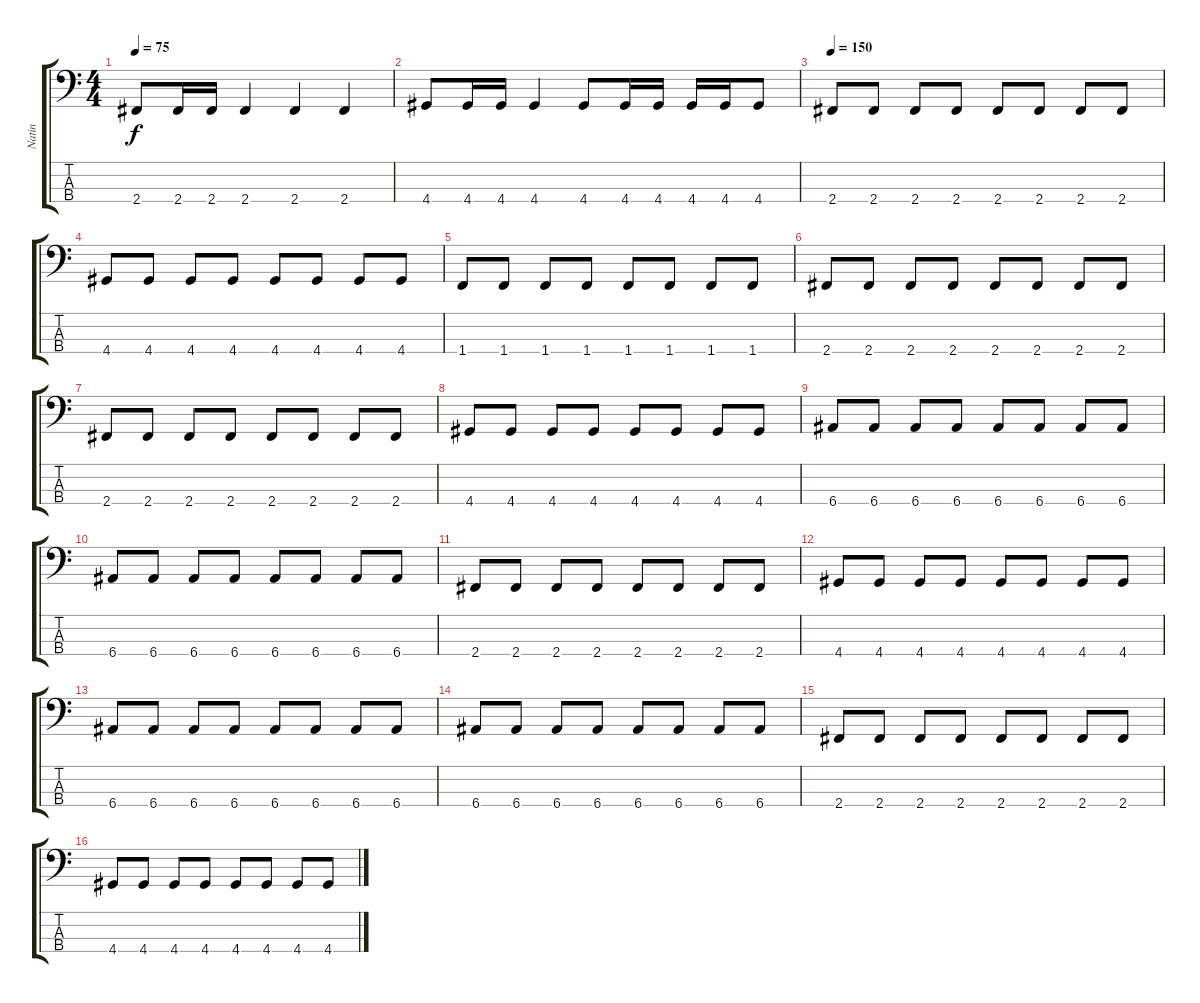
\track ("Natin" "Natin") {instrument electricbassfinger}
\staff {score tabs}
\tuning (G2 D2 A1 E1) {hide}
\ts (4 4)
\tempo 75
\clef f4
\ks c
2.4.8{dy f} 2.4.16 2.4.16 2.4.4 2.4.4 2.4.4 |
4.4.8 4.4.16 4.4.16 4.4.4 4.4.8 4.4.16 4.4.16 4.4.16 4.4.16 4.4.8 |
\tempo 150
2.4.8 2.4.8 2.4.8 2.4.8 2.4.8 2.4.8 2.4.8 2.4.8 |
4.4.8 4.4.8 4.4.8 4.4.8 4.4.8 4.4.8 4.4.8 4.4.8 |
1.4.8 1.4.8 1.4.8 1.4.8 1.4.8 1.4.8 1.4.8 1.4.8 |
2.4.8 2.4.8 2.4.8 2.4.8 2.4.8 2.4.8 2.4.8 2.4.8 |
2.4.8 2.4.8 2.4.8 2.4.8 2.4.8 2.4.8 2.4.8 2.4.8 |
4.4.8 4.4.8 4.4.8 4.4.8 4.4.8 4.4.8 4.4.8 4.4.8 |
6.4.8 6.4.8 6.4.8 6.4.8 6.4.8 6.4.8 6.4.8 6.4.8 |
6.4.8 6.4.8 6.4.8 6.4.8 6.4.8 6.4.8 6.4.8 6.4.8 |
2.4.8 2.4.8 2.4.8 2.4.8 2.4.8 2.4.8 2.4.8 2.4.8 |
4.4.8 4.4.8 4.4.8 4.4.8 4.4.8 4.4.8 4.4.8 4.4.8 |
6.4.8 6.4.8 6.4.8 6.4.8 6.4.8 6.4.8 6.4.8 6.4.8 |
6.4.8 6.4.8 6.4.8 6.4.8 6.4.8 6.4.8 6.4.8 6.4.8 |
2.4.8 2.4.8 2.4.8 2.4.8 2.4.8 2.4.8 2.4.8 2.4.8 |
4.4.8 4.4.8 4.4.8 4.4.8 4.4.8 4.4.8 4.4.8 4.4.8
